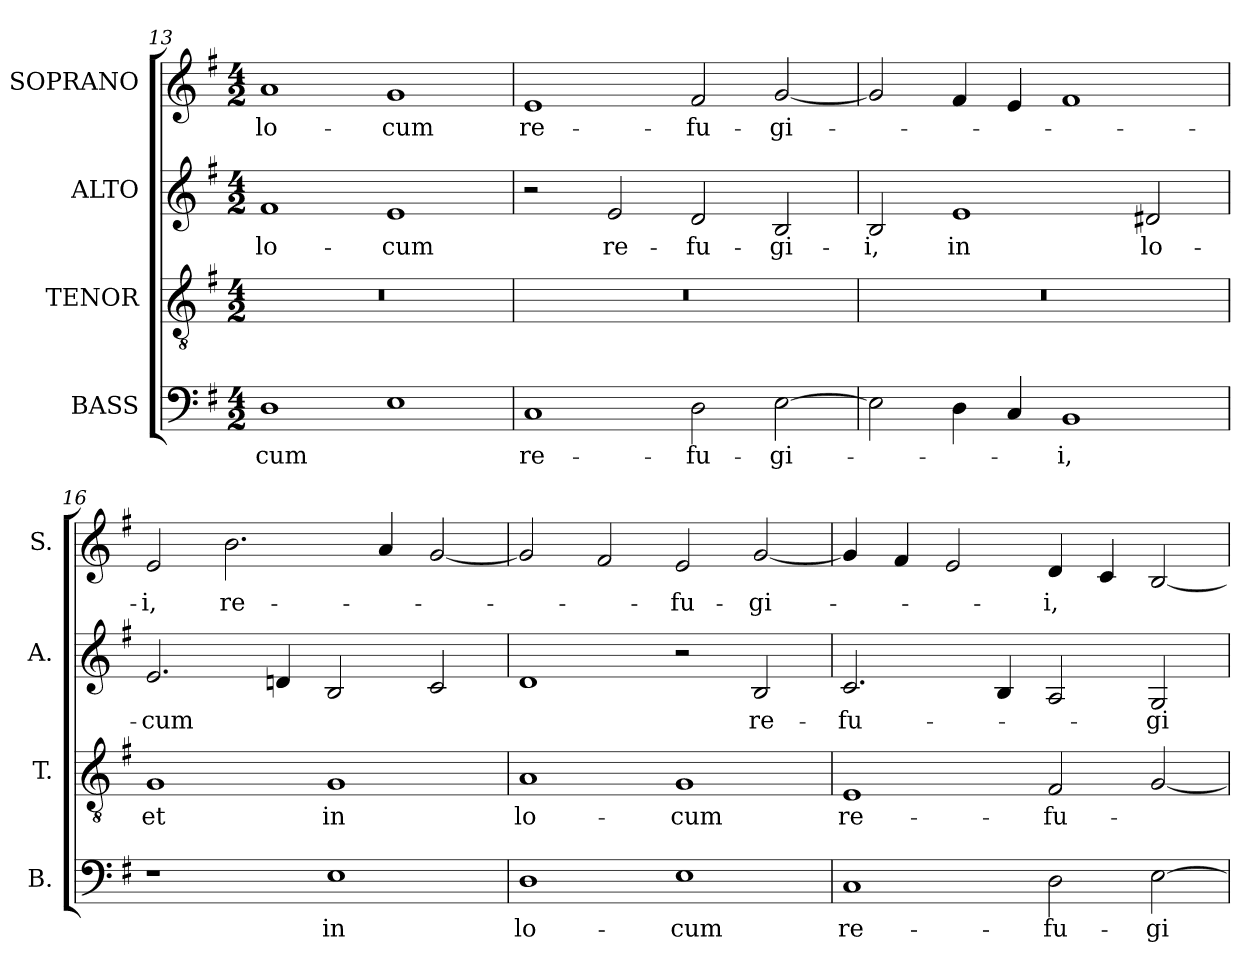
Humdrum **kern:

**kern	**text	**kern	**text	**kern	**text	**kern	**text
*part4	*part4	*part3	*part3	*part2	*part2	*part1	*part1
*staff4	*staff4	*staff3	*staff3	*staff2	*staff2	*staff1	*staff1
*I"BASS	*	*I"TENOR	*	*I"ALTO	*	*I"SOPRANO	*
*I'B.	*	*I'T.	*	*I'A.	*	*I'S.	*
*clefF4	*	*clefGv2	*	*clefG2	*	*clefG2	*
*	*	*ITrd7c12	*	*	*	*	*
*k[f#]	*	*k[f#]	*	*k[f#]	*	*k[f#]	*
*G:	*	*G:	*	*G:	*	*G:	*
*M4/2	*	*M4/2	*	*M4/2	*	*M4/2	*
=13	=13	=13	=13	=13	=13	=13	=13
!	!LO:LY:b:color=#000000	!LO:N:vis=1	!	!	!	!	!
!	!	!	!	!	!LO:LY:b:color=#000000	!	!
!	!	!	!	!	!	!	!LO:LY:b:color=#000000
1Di	-cum	0r	.	1f#i	lo-	1ai	lo-
!	!	!	!	!	!LO:LY:b:color=#000000	!	!
!	!	!	!	!	!	!	!LO:LY:b:color=#000000
1Ei	.	.	.	1ei	-cum	1gi	-cum
=14	=14	=14	=14	=14	=14	=14	=14
!	!LO:LY:b:color=#000000	!LO:N:vis=1	!	!	!	!	!
!	!	!	!	!	!	!	!LO:LY:b:color=#000000
1Ci	re-	0r	.	2r	.	1ei	re-
!	!	!	!	!	!LO:LY:b:color=#000000	!	!
.	.	.	.	2ei/	re-	.	.
!	!LO:LY:b:color=#000000	!	!	!	!	!	!
!	!	!	!	!	!LO:LY:b:color=#000000	!	!
!	!	!	!	!	!	!	!LO:LY:b:color=#000000
2Di\	-fu-	.	.	2di/	-fu-	2f#i/	-fu-
!	!LO:LY:b:color=#000000	!	!	!	!	!	!
!	!	!	!	!	!LO:LY:b:color=#000000	!	!
!	!	!	!	!	!	!	!LO:LY:b:color=#000000
[2Ei\	-gi-	.	.	2Bi/	-gi-	[2gi/	-gi-
!!LO:LB:g=z
=15	=15	=15	=15	=15	=15	=15	=15
!	!	!LO:N:vis=1	!	!	!	!	!
!	!	!	!	!	!LO:LY:b:color=#000000	!	!
2Ei\]	.	0r	.	2Bi/	-i,	2gi/]	.
!	!	!	!	!	!LO:LY:b:color=#000000	!	!
4Di\	.	.	.	1ei	in	4f#i/	.
4Ci/	.	.	.	.	.	4ei/	.
!	!LO:LY:b:color=#000000	!	!	!	!	!	!
1BBi	-i,	.	.	.	.	1f#i	.
!	!	!	!	!	!LO:LY:b:color=#000000	!	!
.	.	.	.	2d#Xi/	lo-	.	.
=16	=16	=16	=16	=16	=16	=16	=16
!	!	!	!LO:LY:b:color=#000000	!	!	!	!
!	!	!	!	!	!LO:LY:b:color=#000000	!	!
!	!	!	!	!	!	!	!LO:LY:b:color=#000000
1r	.	1GGi	et	2.ei/	-cum	2ei/	-i,
!	!	!	!	!	!	!	!LO:LY:b:color=#000000
.	.	.	.	.	.	2.bi\	re-
.	.	.	.	4dni/	.	.	.
!	!LO:LY:b:color=#000000	!	!	!	!	!	!
!	!	!	!LO:LY:b:color=#000000	!	!	!	!
1Ei	in	1GGi	in	2Bi/	.	.	.
.	.	.	.	.	.	4ai/	.
.	.	.	.	2ci/	.	[2gi/	.
=17	=17	=17	=17	=17	=17	=17	=17
!	!LO:LY:b:color=#000000	!	!	!	!	!	!
!	!	!	!LO:LY:b:color=#000000	!	!	!	!
1Di	lo-	1AAi	lo-	1di	.	2gi/]	.
.	.	.	.	.	.	2f#i/	.
!	!LO:LY:b:color=#000000	!	!	!	!	!	!
!	!	!	!LO:LY:b:color=#000000	!	!	!	!
!	!	!	!	!	!	!	!LO:LY:b:color=#000000
1Ei	-cum	1GGi	-cum	2r	.	2ei/	-fu-
!	!	!	!	!	!LO:LY:b:color=#000000	!	!
!	!	!	!	!	!	!	!LO:LY:b:color=#000000
.	.	.	.	2Bi/	re-	[2gi/	-gi-
=18	=18	=18	=18	=18	=18	=18	=18
!	!LO:LY:b:color=#000000	!	!	!	!	!	!
!	!	!	!LO:LY:b:color=#000000	!	!	!	!
!	!	!	!	!	!LO:LY:b:color=#000000	!	!
1Ci	re-	1EEi	re-	2.ci/	-fu-	4gi/]	.
.	.	.	.	.	.	4f#i/	.
.	.	.	.	.	.	2ei/	.
.	.	.	.	4Bi/	.	.	.
!	!LO:LY:b:color=#000000	!	!	!	!	!	!
!	!	!	!LO:LY:b:color=#000000	!	!	!	!
!	!	!	!	!	!	!	!LO:LY:b:color=#000000
2Di\	-fu-	2FF#i/	-fu-	2Ai/	.	4di/	-i,
.	.	.	.	.	.	4ci/	.
!	!LO:LY:b:color=#000000	!	!	!	!	!	!
!	!	!	!	!	!LO:LY:b:color=#000000	!	!
[2Ei\	-gi-	[2GGi/	.	2Gi/	-gi-	[2Bi/	.
=	=	=	=	=	=	=	=
*-	*-	*-	*-	*-	*-	*-	*-
